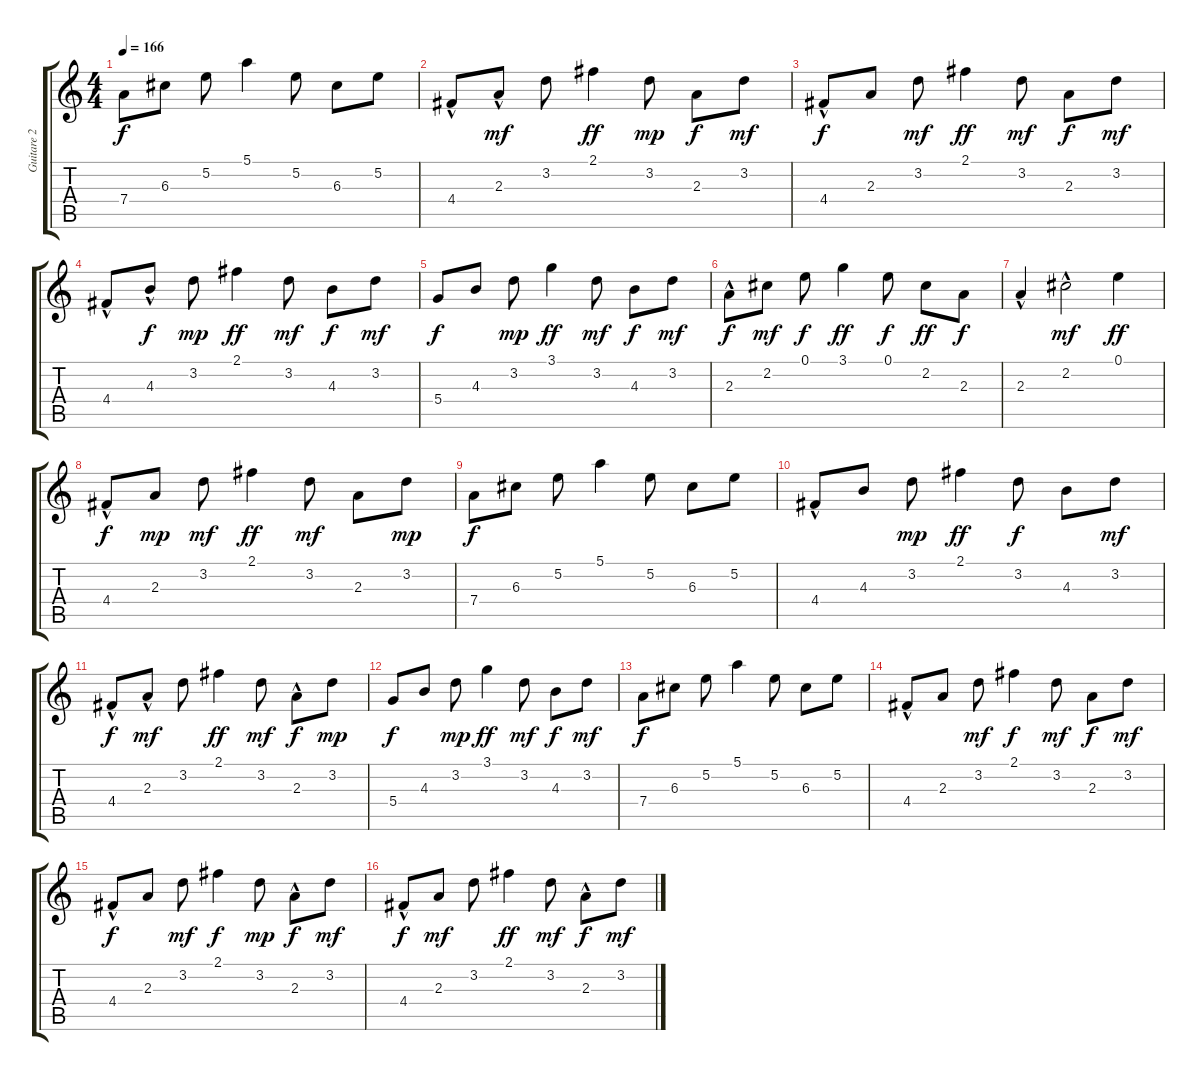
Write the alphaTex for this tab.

\track ("Guitare 2" "Guitare 2") {instrument electricguitarjazz}
\staff {score tabs}
\tuning (E4 B3 G3 D3 A2 E2) {hide}
\ts (4 4)
\tempo 166
\clef g2
\ks c
7.4.8{dy f} 6.3.8 5.2.8 5.1.4 5.2.8 6.3.8 5.2.8 |
4.4{hac}.8 2.3{hac}.8{dy mf} 3.2.8 2.1.4{dy ff} 3.2.8{dy mp} 2.3.8{dy f} 3.2.8{dy mf} |
4.4{hac}.8{dy f} 2.3.8 3.2.8{dy mf} 2.1.4{dy ff} 3.2.8{dy mf} 2.3.8{dy f} 3.2.8{dy mf} |
4.4{hac}.8 4.3{hac}.8{dy f} 3.2.8{dy mp} 2.1.4{dy ff} 3.2.8{dy mf} 4.3.8{dy f} 3.2.8{dy mf} |
5.4.8{dy f} 4.3.8 3.2.8{dy mp} 3.1.4{dy ff} 3.2.8{dy mf} 4.3.8{dy f} 3.2.8{dy mf} |
2.3{hac}.8{dy f} 2.2.8{dy mf} 0.1.8{dy f} 3.1.4{dy ff} 0.1.8{dy f} 2.2.8{dy ff} 2.3.8{dy f} |
2.3{hac}.4 2.2{hac}.2{dy mf} 0.1.4{dy ff} |
4.4{hac}.8{dy f} 2.3.8{dy mp} 3.2.8{dy mf} 2.1.4{dy ff} 3.2.8{dy mf} 2.3.8 3.2.8{dy mp} |
7.4.8{dy f} 6.3.8 5.2.8 5.1.4 5.2.8 6.3.8 5.2.8 |
4.4{hac}.8 4.3.8 3.2.8{dy mp} 2.1.4{dy ff} 3.2.8{dy f} 4.3.8 3.2.8{dy mf} |
4.4{hac}.8{dy f} 2.3{hac}.8{dy mf} 3.2.8 2.1.4{dy ff} 3.2.8{dy mf} 2.3{hac}.8{dy f} 3.2.8{dy mp} |
5.4.8{dy f} 4.3.8 3.2.8{dy mp} 3.1.4{dy ff} 3.2.8{dy mf} 4.3.8{dy f} 3.2.8{dy mf} |
7.4.8{dy f} 6.3.8 5.2.8 5.1.4 5.2.8 6.3.8 5.2.8 |
4.4{hac}.8 2.3.8 3.2.8{dy mf} 2.1.4{dy f} 3.2.8{dy mf} 2.3.8{dy f} 3.2.8{dy mf} |
4.4{hac}.8{dy f} 2.3.8 3.2.8{dy mf} 2.1.4{dy f} 3.2.8{dy mp} 2.3{hac}.8{dy f} 3.2.8{dy mf} |
4.4{hac}.8{dy f} 2.3.8{dy mf} 3.2.8 2.1.4{dy ff} 3.2.8{dy mf} 2.3{hac}.8{dy f} 3.2.8{dy mf}
